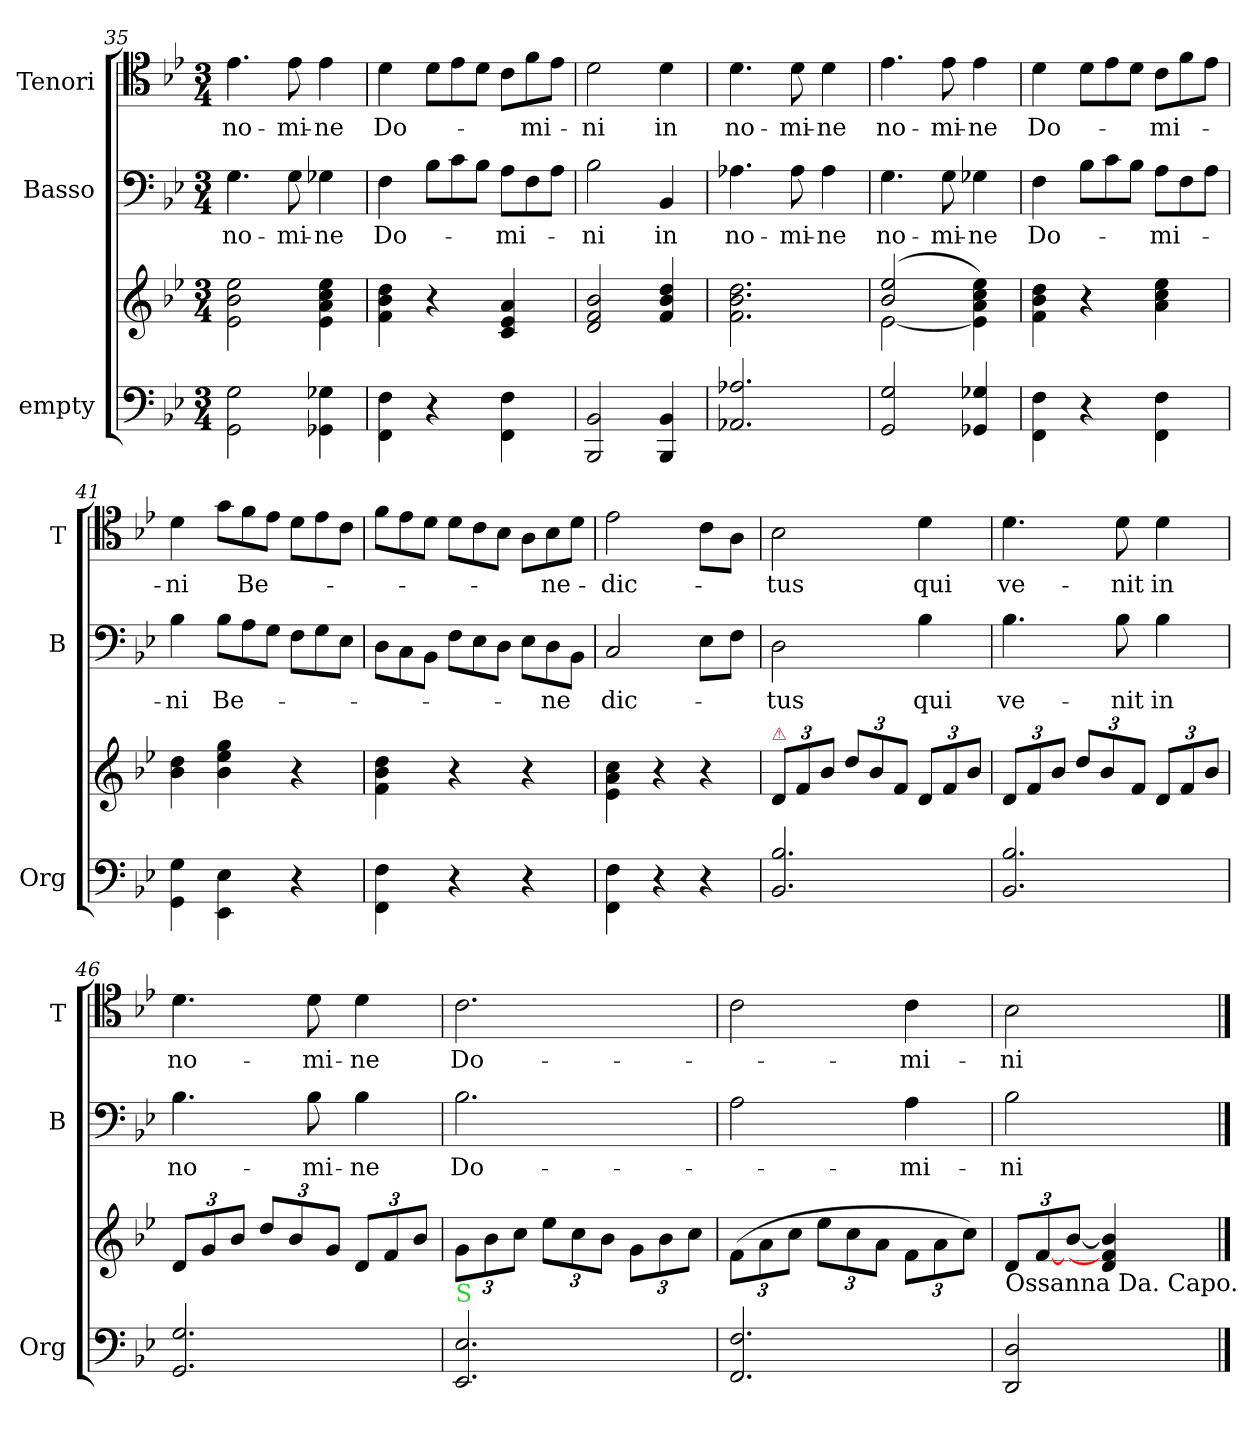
**kern	**kern	**kern	**text	**kern	**text
*part3	*part3	*part2	*part2	*part1	*part1
*staff4	*staff3	*staff2	*staff2	*staff1	*staff1
*I"empty	*	*I"Basso	*	*I"Tenori	*
*I'Org	*	*I'B	*	*I'T	*
*clefF4	*clefG2	*clefF4	*	*clefC4	*
*k[b-e-]	*k[b-e-]	*k[b-e-]	*	*k[b-e-]	*
*B-:	*B-:	*B-:	*	*B-:	*
*M3/4	*M3/4	*M3/4	*	*M3/4	*
=35	=35	=35	=35	=35	=35
2GG\ 2G\	2e-\ 2b-\ 2ee-\	4.G\	no-	4.e-\	no-
.	.	8G\	-mi-	8e-\	-mi-
4GG-X\ 4G-X\	4e-\ 4a\ 4cc\ 4ee-\	4G-X\	-ne	4e-\	-ne
=36	=36	=36	=36	=36	=36
4FF\ 4F\	4f\ 4b-\ 4dd\	4F\	Do-	4d\	Do-
*	*	*Xtuplet	*	*Xtuplet	*
4r	4r	12B-\L	.	12d\L	.
.	.	12c\	.	12e-\	.
.	.	12B-\J	.	12d\J	.
4FF\ 4F\	4c/ 4e-/ 4a/	12A\L	-mi-	12c\L	.
.	.	12F\	.	12f\	-mi-
.	.	12A\J	.	12e-\J	.
=37	=37	=37	=37	=37	=37
2BBB-/ 2BB-/	2d/ 2f/ 2b-/	2B-\	-ni	2d\	-ni
4BBB-/ 4BB-/	4f/ 4b-/ 4dd/	4BB-/	in	4d\	in
=38	=38	=38	=38	=38	=38
2.AA-X/ 2.A-X/	2.f\ 2.b-\ 2.dd\	4.A-X\	no-	4.d\	no-
.	.	8A-\	-mi-	8d\	-mi-
.	.	4A-\	-ne	4d\	-ne
=39	=39	=39	=39	=39	=39
*	*^	*	*	*	*
2GG/ 2G/	(2b-/ 2ee-/	[2e-\	4.G\	no-	4.e-\	no-
.	.	.	8G\	-mi-	8e-\	-mi-
4GG-X/ 4G-X/	4e-]\ 4a\ 4cc\ 4ee-\)	4ryy	4G-X\	-ne	4e-\	-ne
*	*v	*v	*	*	*	*
=40	=40	=40	=40	=40	=40
4FF\ 4F\	4f\ 4b-\ 4dd\	4F\	Do-	4d\	Do-
4r	4r	12B-\L	.	12d\L	.
.	.	12c\	.	12e-\	.
.	.	12B-\J	.	12d\J	.
4FF\ 4F\	4a\ 4cc\ 4ee-\	12A\L	-mi-	12c\L	-mi-
.	.	12F\	.	12f\	.
.	.	12A\J	.	12e-\J	.
=41	=41	=41	=41	=41	=41
4GG\ 4G\	4b-\ 4dd\	4B-\	-ni	4d\	-ni
4EE-\ 4E-\	4b-\ 4ee-\ 4gg\	12B-\L	Be-	12g\L	.
.	.	12A\	.	12f\	Be-
.	.	12G\J	.	12e-\J	.
4r	4r	12F\L	.	12d\L	.
.	.	12G\	.	12e-\	.
.	.	12E-\J	.	12c\J	.
=42	=42	=42	=42	=42	=42
4FF\ 4F\	4f\ 4b-\ 4dd\	12D\L	.	12f\L	.
.	.	12C\	.	12e-\	.
.	.	12BB-\J	.	12d\J	.
4r	4r	12F\L	.	12d\L	.
.	.	12E-\	.	12c\	.
.	.	12D\J	.	12B-\J	.
4r	4r	12E-\L	.	12A\L	.
.	.	12D\	-ne	12B-\	-ne-
.	.	12BB-\J	.	12d\J	.
=43	=43	=43	=43	=43	=43
4FF\ 4F\	4e-\ 4a\ 4cc\	2C/	dic-	2e-\	-dic-
4r	4r	.	.	.	.
4r	4r	8E-\L	.	8c\L	.
.	.	8F\J	.	8A\J	.
=44	=44	=44	=44	=44	=44
!	!LO:TX:a:color=crimson:t=⚠	!	!	!	!
2.BB-/ 2.B-/	12d/L	2D\	-tus	2B-\	-tus
.	12f/	.	.	.	.
.	12b-/J	.	.	.	.
.	12dd/L	.	.	.	.
.	12b-/	.	.	.	.
.	12f/J	.	.	.	.
.	12d/L	4B-\	qui	4d\	qui
.	12f/	.	.	.	.
.	12b-/J	.	.	.	.
=45	=45	=45	=45	=45	=45
2.BB-/ 2.B-/	12d/L	4.B-\	ve-	4.d\	ve-
.	12f/	.	.	.	.
.	12b-/J	.	.	.	.
.	12dd/L	.	.	.	.
.	12b-/	.	.	.	.
.	.	8B-\	-nit	8d\	-nit
.	12f/J	.	.	.	.
.	12d/L	4B-\	in	4d\	in
.	12f/	.	.	.	.
.	12b-/J	.	.	.	.
=46	=46	=46	=46	=46	=46
2.GG/ 2.G/	12d/L	4.B-\	no-	4.d\	no-
.	12g/	.	.	.	.
.	12b-/J	.	.	.	.
.	12dd/L	.	.	.	.
.	12b-/	.	.	.	.
.	.	8B-\	-mi-	8d\	-mi-
.	12g/J	.	.	.	.
.	12d/L	4B-\	-ne	4d\	-ne
.	12f/	.	.	.	.
.	12b-/J	.	.	.	.
=47	=47	=47	=47	=47	=47
!LO:TX:a:color=limegreen:t=S	!	!	!	!	!
2.EE-/ 2.E-/	12g\L	2.B-\	Do-	2.c\	Do-
.	12b-\	.	.	.	.
.	12cc\J	.	.	.	.
.	12ee-\L	.	.	.	.
.	12cc\	.	.	.	.
.	12b-\J	.	.	.	.
.	12g\L	.	.	.	.
.	12b-\	.	.	.	.
.	12cc\J	.	.	.	.
=48	=48	=48	=48	=48	=48
2.FF/ 2.F/	(12f\L	2A\	.	2c\	.
.	12a\	.	.	.	.
.	12cc\J	.	.	.	.
.	12ee-\L	.	.	.	.
.	12cc\	.	.	.	.
.	12a\J	.	.	.	.
.	12f\L	4A\	-mi-	4c\	-mi-
.	12a\	.	.	.	.
.	12cc\J)	.	.	.	.
=49	=49	=49	=49	=49	=49
!	!LO:TX:b:t=Ossanna Da. Capo.	!	!	!	!
2DD/ 2D/	12d/L	2B-\	-ni	2B-\	-ni
.	[12f/	.	.	.	.
.	[12b-/J	.	.	.	.
.	4d/ 4f]/ 4b-]/	.	.	.	.
4ryy	4ryy	4ryy	.	4ryy	.
==	==	==	==	==	==
*-	*-	*-	*-	*-	*-
